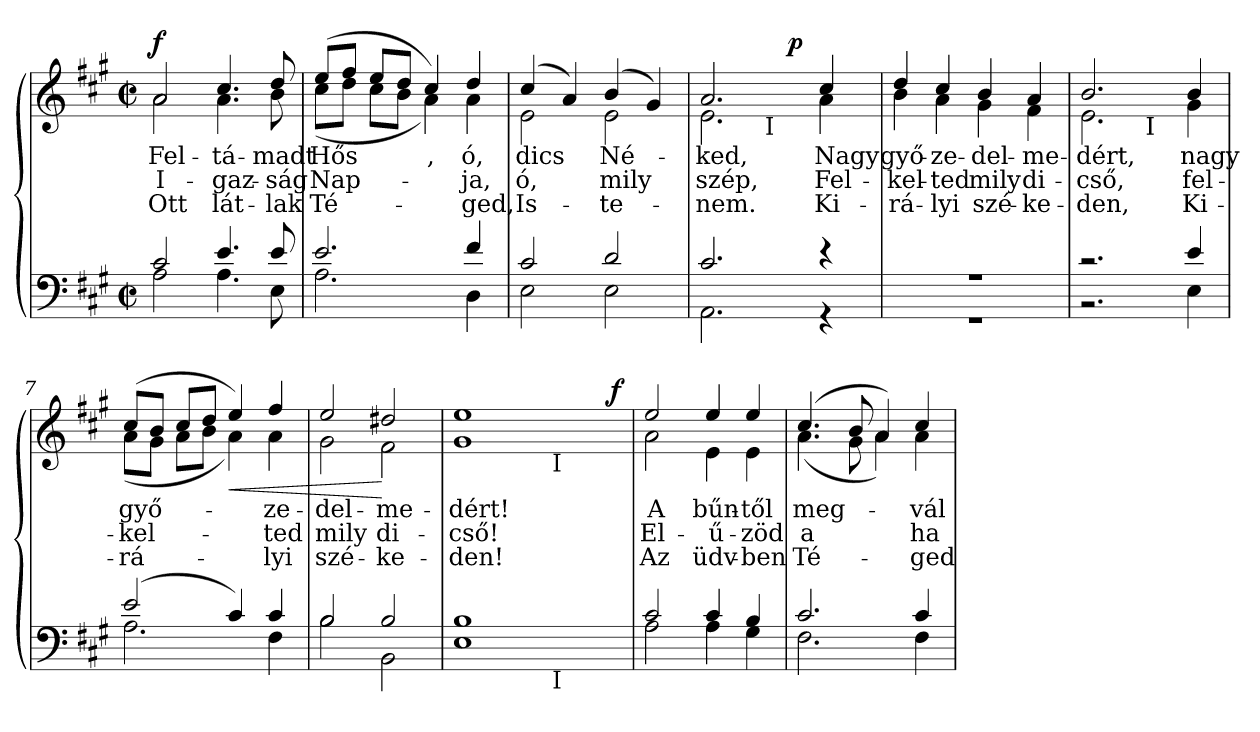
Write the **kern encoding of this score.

**kern	**kern	**text	**text	**text	**dynam
*part2	*part1	*part1	*part1	*part1	*part1
*staff2	*staff1	*staff1	*staff1	*staff1	*staff1
*clefF4	*clefG2	*	*	*	*
*k[f#c#g#]	*k[f#c#g#]	*	*	*	*
*f#:	*f#:	*	*	*	*
*M2/2	*M2/2	*	*	*	*
*met(c|)	*met(c|)	*	*	*	*
=1	=1	=1	=1	=1	=1
*^	*	*	*	*	*
!	!	!LO:TX:a:B:t=Maestoso	!	!	!	!
!	!	!LO:TX:a:t=(    = 60)	!	!	!	!
!	!	!	!LO:LY:b	!LO:LY:b	!LO:LY:b	!LO:DY:b
*	*	*^	*	*	*	*
2c#/	2A\	2a/	2a\	Fel-	I-	Ott	f
!	!	!	!	!LO:LY:b	!LO:LY:b	!LO:LY:b	!
4.e/	4.A\	4.cc#/	4.a\	-tá-	-gaz-	lát-	.
!	!	!	!	!LO:LY:b	!LO:LY:b	!LO:LY:b	!
8e/	8E\	8dd/	8b\	-madt	-ság	-lak	.
=2	=2	=2	=2	=2	=2	=2	=2
!	!	!	!	!LO:LY:b	!LO:LY:b	!LO:LY:b	!
2.e/	2.A\	(>8ee/L	(<8cc#\L	Hős	Nap-	Té-	.
.	.	8ff#/J	8dd\J	.	.	.	.
.	.	8ee/L	8cc#\L	.	.	.	.
.	.	8dd/J	8b\J	.	.	.	.
!	!	!	!	!LO:LY:b	!	!	!
.	.	4cc#/)	4a\)	,	.	.	.
!	!	!	!	!LO:LY:b	!LO:LY:b	!LO:LY:b	!
4f#/	4D\	4dd/	4a\	ó,	-ja,	-ged,	.
=3	=3	=3	=3	=3	=3	=3	=3
!	!	!	!	!LO:LY:b	!LO:LY:b	!LO:LY:b	!
2c#/	2E\	(>4cc#/	2e\	dics	ó,	Is-	.
.	.	4a/)	.	.	.	.	.
!	!	!	!	!LO:LY:b	!LO:LY:b	!LO:LY:b	!
2d/	2E\	(>4b/	2e\	Né-	mily	-te-	.
.	.	4g#/)	.	.	.	.	.
*	*	*v	*v	*	*	*	*
=4	=4	=4	=4	=4	=4	=4
!	!	!	!LO:LY:b	!LO:LY:b	!LO:LY:b	!
*	*	*^	*	*	*	*
*	*	*	*^	*	*	*	*
2.c#/	2.AA\	2.a/	2.e\	2ryy	-ked,	szép,	-nem.	.
!	!	!	!	!LO:TX:b:t=I	!	!	!	!
.	.	.	.	16.ryy	.	.	.	.
!	!	!	!	!	!	!	!	!LO:DY:a
.	.	.	.	4ryy	.	.	.	p
!	!	!	!	!	!LO:LY:b	!LO:LY:b	!LO:LY:b	!
4r	4r	4cc#/	4a\	.	Nagy	Fel-	Ki-	.
.	.	.	.	8ryy	.	.	.	.
.	.	.	.	32ryy	.	.	.	.
*	*	*v	*v	*v	*	*	*	*
=5	=5	=5	=5	=5	=5	=5
*	*	*^	*	*	*	*
*	*	*	*^	*	*	*	*
!	!	!	!	!	!LO:LY:b	!LO:LY:b	!LO:LY:b	!
*	*	*	*v	*v	*	*	*	*
1r	1r	4dd/	4b\	győ-	-kel-	-rá-	.
!	!	!	!	!LO:LY:b	!LO:LY:b	!LO:LY:b	!
.	.	4cc#/	4a\	-ze-	-ted	-lyi	.
!	!	!	!	!LO:LY:b	!LO:LY:b	!LO:LY:b	!
.	.	4b/	4g#\	-del-	mily	szé-	.
!	!	!	!	!LO:LY:b	!LO:LY:b	!LO:LY:b	!
.	.	4a/	4f#\	-me-	di-	-ke-	.
*	*	*v	*v	*	*	*	*
!!LO:LB:g=z
=6	=6	=6	=6	=6	=6	=6
*	*	*^	*	*	*	*
!	!	!	!	!LO:LY:b	!LO:LY:b	!LO:LY:b	!
*	*	*	*^	*	*	*	*
2.r	2.r	2.b/	2.e\	2ryy	-dért,	-cső,	-den,	.
!	!	!	!	!LO:TX:b:t=I	!	!	!	!
.	.	.	.	2ryy	.	.	.	.
!	!	!	!	!	!LO:LY:b	!LO:LY:b	!LO:LY:b	!
4e/	4E\	4b/	4g#\	.	nagy	fel-	Ki-	.
*	*	*v	*v	*v	*	*	*	*
=7	=7	=7	=7	=7	=7	=7
*	*	*^	*	*	*	*
*	*	*	*^	*	*	*	*
!	!	!	!	!	!LO:LY:b	!LO:LY:b	!LO:LY:b	!
*	*	*	*v	*v	*	*	*	*
(2e/	2.A\	(>8cc#/L	(<8a\L	győ-	-kel-	-rá-	.
.	.	8b/J	8g#\J	.	.	.	.
.	.	8cc#/L	8a\L	.	.	.	.
.	.	8dd/J	8b\J	.	.	.	.
!	!	!	!	!	!	!	!LO:HP:b
4c#/)	.	4ee/)	4a\)	.	.	.	<
!	!	!	!	!LO:LY:b	!LO:LY:b	!LO:LY:b	!
4c#/	4F#\	4ff#/	4a\	-ze-	-ted	-lyi	.
=8	=8	=8	=8	=8	=8	=8	=8
!	!	!	!	!LO:LY:b	!LO:LY:b	!LO:LY:b	!
2B/	2B\	2ee/	2g#\	-del-	mily	szé-	.
!	!	!	!	!LO:LY:b	!LO:LY:b	!LO:LY:b	!
2B/	2BB\	2dd#X/	2f#\	-me-	di-	-ke-	[
*	*	*v	*v	*	*	*	*
=9	=9	=9	=9	=9	=9	=9
*	*	*^	*	*	*	*
!	!	!	!	!LO:LY:b	!LO:LY:b	!LO:LY:b	!
*	*^	*^	*^	*	*	*	*
1B	1E	2ryy	1ee	1g#	2ryy	2ryy	-dért!	-cső!	-den!	.
.	.	8ryy	.	.	4ryy	8ryy	.	.	.	.
.	.	32ryy	.	.	.	32ryy	.	.	.	.
!	!	!	!	!	!	!LO:TX:b:t=I	!	!	!	!
!	!	!LO:TX:b:t=I	!	!	!	!	!	!	!	!
.	.	4ryy	.	.	.	4ryy	.	.	.	.
.	.	.	.	.	8ryy	.	.	.	.	.
.	.	.	.	.	32ryy	.	.	.	.	.
!	!	!	!	!	!	!	!	!	!	!LO:DY:a
.	.	16.ryy	.	.	16.ryy	16.ryy	.	.	.	f
*	*v	*v	*	*	*	*	*	*	*	*
*	*	*v	*v	*v	*v	*	*	*	*
=10	=10	=10	=10	=10	=10	=10
*	*^	*^	*	*	*	*
*	*	*	*	*^	*	*	*	*
*	*	*	*	*	*^	*	*	*	*
!	!	!	!	!	!	!	!LO:LY:b	!LO:LY:b	!LO:LY:b	!
*	*v	*v	*	*	*	*	*	*	*	*
*	*	*	*v	*v	*v	*	*	*	*
2c#/	2A\	2ee/	2a\	A	El-	Az	.
!	!	!	!	!LO:LY:b	!LO:LY:b	!LO:LY:b	!
4c#/	4A\	4ee/	4e\	bűn-	-ű-	üdv-	.
!	!	!	!	!LO:LY:b	!LO:LY:b	!LO:LY:b	!
4B/	4G#\	4ee/	4e\	-től	-zöd	-ben	.
=11	=11	=11	=11	=11	=11	=11	=11
!	!	!	!	!LO:LY:b	!LO:LY:b	!LO:LY:b	!
2.c#/	2.F#\	(>4.cc#/	(<4.a\	meg-	a	Té-	.
.	.	8b/	8g#\	.	.	.	.
.	.	4a/)	4a\)	.	.	.	.
!	!	!	!	!LO:LY:b	!LO:LY:b	!LO:LY:b	!
4c#/	4F#\	4cc#/	4a\	-vál-	ha-	-ged	.
*v	*v	*	*	*	*	*	*
*	*v	*v	*	*	*	*
=	=	=	=	=	=
*-	*-	*-	*-	*-	*-
